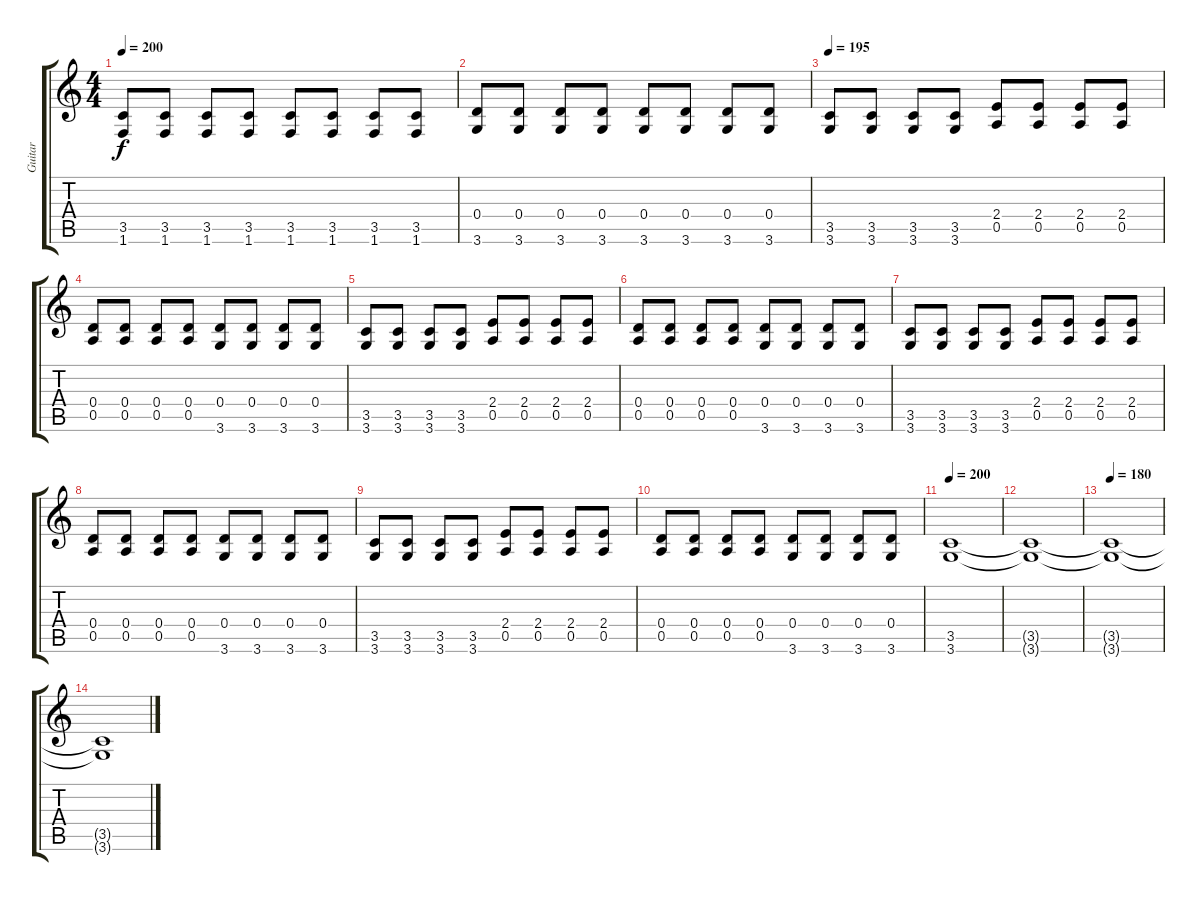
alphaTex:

\track ("Guitar" "Guitar") {instrument distortionguitar}
\staff {score tabs}
\tuning (E4 B3 G3 D3 A2 E2) {hide}
\ts (4 4)
\tempo 200
\clef g2
\ks c
(3.5 1.6).8{dy f} (3.5 1.6).8 (3.5 1.6).8 (3.5 1.6).8 (3.5 1.6).8 (3.5 1.6).8 (3.5 1.6).8 (3.5 1.6).8 |
(0.4 3.6).8 (0.4 3.6).8 (0.4 3.6).8 (0.4 3.6).8 (0.4 3.6).8 (0.4 3.6).8 (0.4 3.6).8 (0.4 3.6).8 |
\tempo 195
(3.5 3.6).8 (3.5 3.6).8 (3.5 3.6).8 (3.5 3.6).8 (2.4 0.5).8 (2.4 0.5).8 (2.4 0.5).8 (2.4 0.5).8 |
(0.4 0.5).8 (0.4 0.5).8 (0.4 0.5).8 (0.4 0.5).8 (0.4 3.6).8 (0.4 3.6).8 (0.4 3.6).8 (0.4 3.6).8 |
(3.5 3.6).8 (3.5 3.6).8 (3.5 3.6).8 (3.5 3.6).8 (2.4 0.5).8 (2.4 0.5).8 (2.4 0.5).8 (2.4 0.5).8 |
(0.4 0.5).8 (0.4 0.5).8 (0.4 0.5).8 (0.4 0.5).8 (0.4 3.6).8 (0.4 3.6).8 (0.4 3.6).8 (0.4 3.6).8 |
(3.5 3.6).8 (3.5 3.6).8 (3.5 3.6).8 (3.5 3.6).8 (2.4 0.5).8 (2.4 0.5).8 (2.4 0.5).8 (2.4 0.5).8 |
(0.4 0.5).8 (0.4 0.5).8 (0.4 0.5).8 (0.4 0.5).8 (0.4 3.6).8 (0.4 3.6).8 (0.4 3.6).8 (0.4 3.6).8 |
(3.5 3.6).8 (3.5 3.6).8 (3.5 3.6).8 (3.5 3.6).8 (2.4 0.5).8 (2.4 0.5).8 (2.4 0.5).8 (2.4 0.5).8 |
(0.4 0.5).8 (0.4 0.5).8 (0.4 0.5).8 (0.4 0.5).8 (0.4 3.6).8 (0.4 3.6).8 (0.4 3.6).8 (0.4 3.6).8 |
\tempo 200
(3.5 3.6).1 |
(3.5{t} 3.6{t}).1 |
\tempo 180
(3.5{t} 3.6{t}).1 |
(3.5{t} 3.6{t}).1
